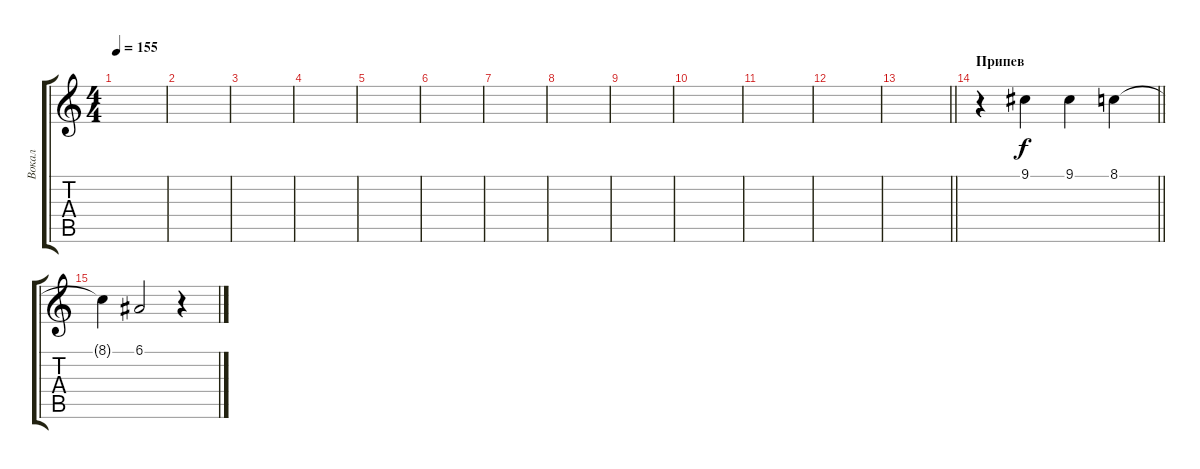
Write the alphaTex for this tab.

\track ("Вокал" "Вокал") {instrument tremolostrings}
\staff {score tabs}
\tuning (E4 B3 G3 D3 A2 E2) {hide}
\ts (4 4)
\tempo 155
\clef g2
\ks c
|
|
|
|
|
|
|
|
|
|
|
|
\barLineRight lightlight
|
\section ("" "Припев")
\barLineRight lightlight
r.4 9.1.4 9.1.4 8.1.4 |
8.1{t}.4 6.1.2 r.4
